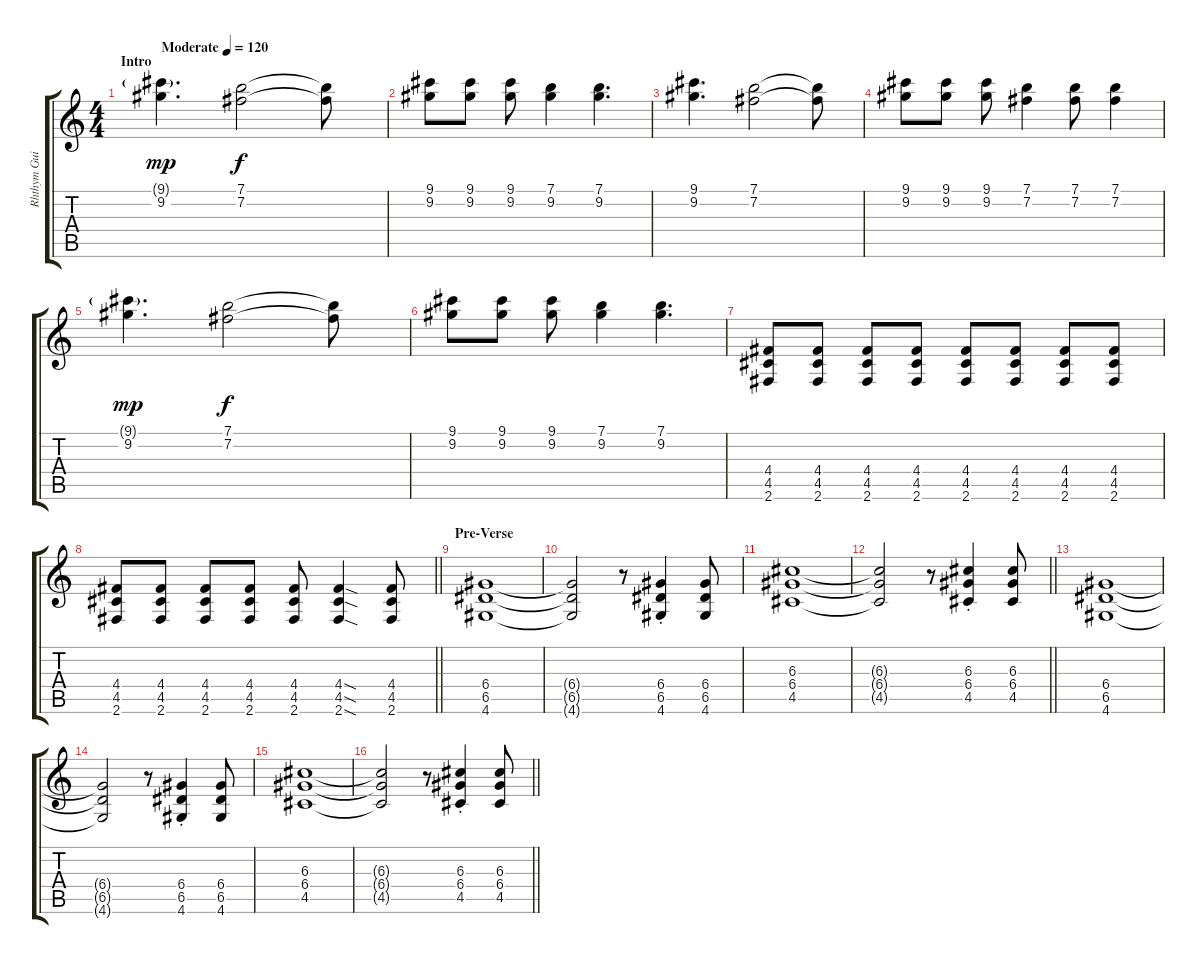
\track ("Rhthym Guitar" "Rhthym Gui") {instrument distortionguitar}
\staff {score tabs}
\tuning (E4 B3 G3 D3 A2 E2) {hide}
\ts (4 4)
\section ("" "Intro")
\tempo (120 "Moderate")
\clef g2
\ks c
(9.1{g} 9.2).4{d dy mp volume 4 instrument distortionguitar} (7.1 7.2).2{dy f} (7.1{t} 7.2{t}).8 |
(9.1 9.2).8 (9.1 9.2).8 (9.1 9.2).8 (7.1 9.2).4 (7.1 9.2).4{d} |
(9.1 9.2).4{d} (7.1 7.2).2 (7.1{t} 7.2{t}).8 |
(9.1 9.2).8 (9.1 9.2).8 (9.1 9.2).8 (7.1 7.2).4 (7.1 7.2).8 (7.1 7.2).4 |
(9.1{g} 9.2).4{d dy mp} (7.1 7.2).2{dy f} (7.1{t} 7.2{t}).8 |
(9.1 9.2).8 (9.1 9.2).8 (9.1 9.2).8 (7.1 9.2).4 (7.1 9.2).4{d} |
(4.4 4.5 2.6).8{volume 9} (4.4 4.5 2.6).8 (4.4 4.5 2.6).8 (4.4 4.5 2.6).8 (4.4 4.5 2.6).8 (4.4 4.5 2.6).8 (4.4 4.5 2.6).8 (4.4 4.5 2.6).8 |
\barLineRight lightlight
(4.4 4.5 2.6).8 (4.4 4.5 2.6).8 (4.4 4.5 2.6).8 (4.4 4.5 2.6).8 (4.4 4.5 2.6).8 (4.4{sod} 4.5{sod} 2.6{sod}).4 (4.4 4.5 2.6).8 |
\section ("" "Pre-Verse ")
(6.4 6.5 4.6).1 |
(6.4{t} 6.5{t} 4.6{t}).2 r.8 (6.4 6.5 4.6{st}).4 (6.4 6.5 4.6).8 |
(6.3 6.4 4.5).1 |
\barLineRight lightlight
(6.3{t} 6.4{t} 4.5{t}).2 r.8 (6.3{st} 6.4 4.5).4 (6.3 6.4 4.5).8 |
(6.4 6.5 4.6).1 |
(6.4{t} 6.5{t} 4.6{t}).2 r.8 (6.4 6.5 4.6{st}).4 (6.4 6.5 4.6).8 |
(6.3 6.4 4.5).1 |
\barLineRight lightlight
(6.3{t} 6.4{t} 4.5{t}).2 r.8 (6.3{st} 6.4 4.5).4 (6.3 6.4 4.5).8
